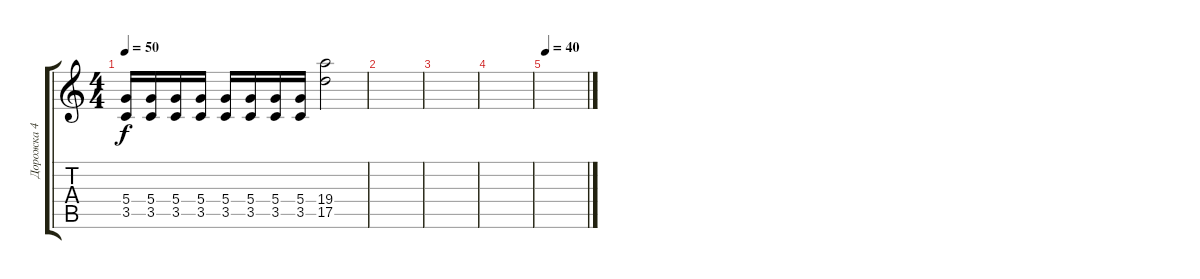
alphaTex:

\track ("Дорожка 4" "Дорожка 4") {instrument distortionguitar}
\staff {score tabs}
\tuning (E4 B3 G3 D3 A2 E2) {hide}
\ts (4 4)
\tempo 50
\clef g2
\ks c
(5.4 3.5).16{dy f} (5.4 3.5).16 (5.4 3.5).16 (5.4 3.5).16 (5.4 3.5).16 (5.4 3.5).16 (5.4 3.5).16 (5.4 3.5).16 (19.4 17.5).2 |
|
|
|
\tempo 40
